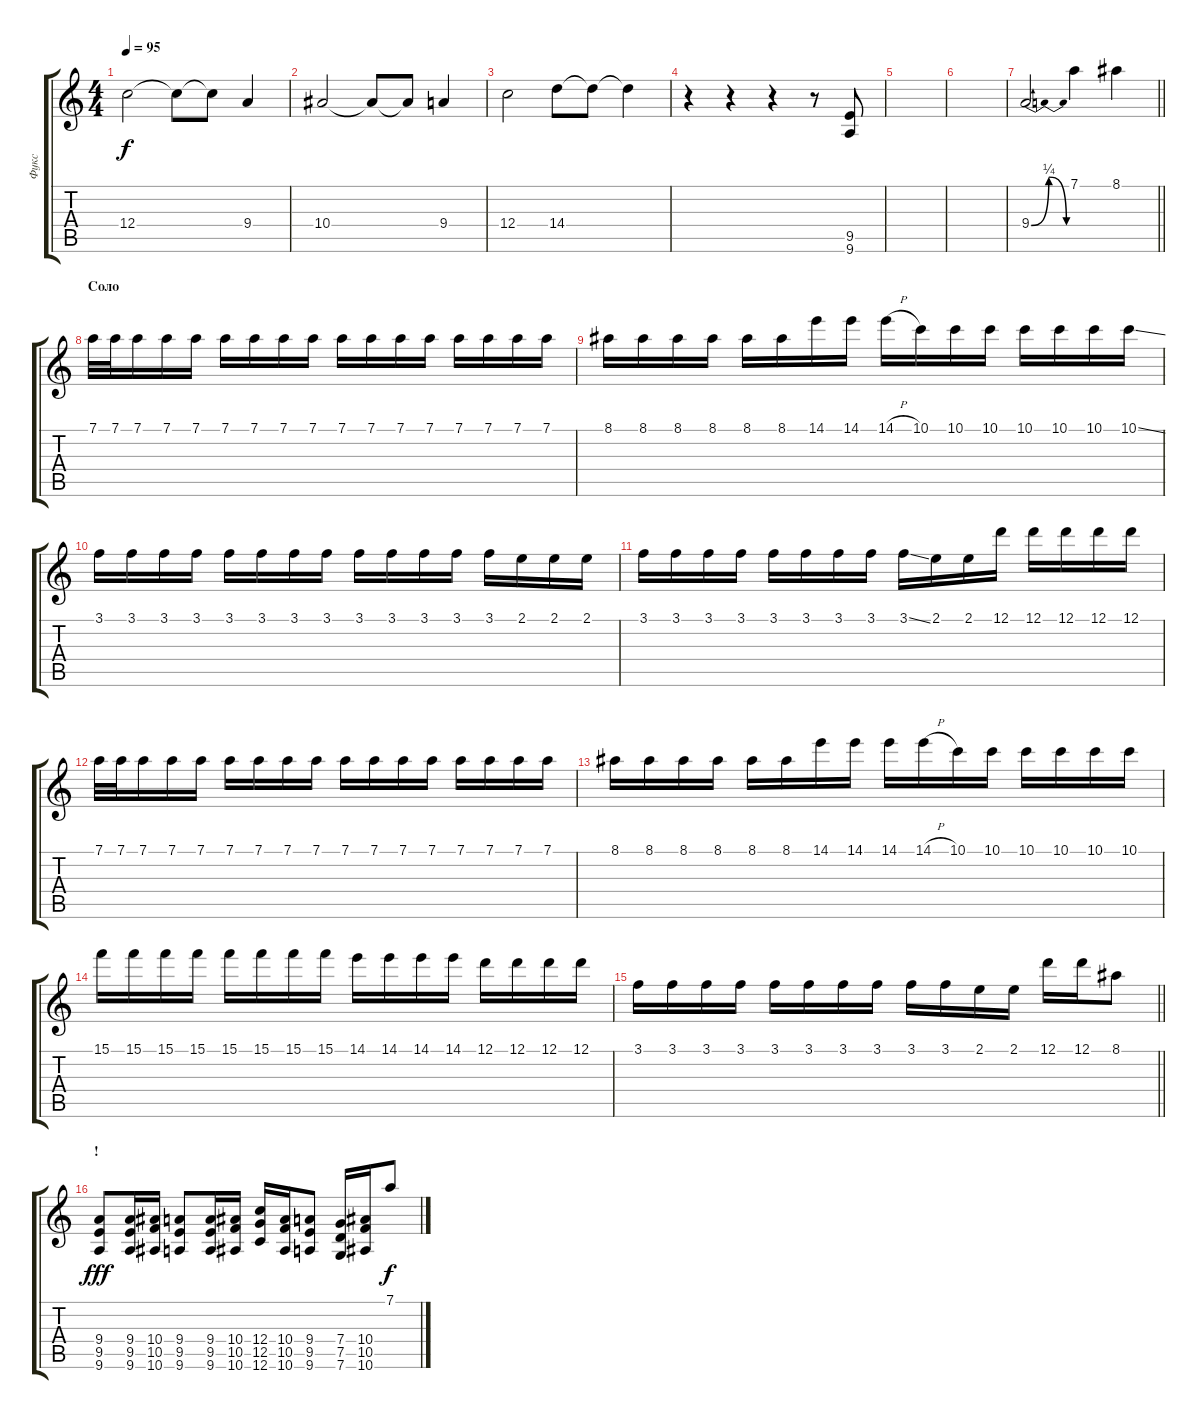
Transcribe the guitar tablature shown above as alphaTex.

\track ("Фукс" "Фукс") {instrument distortionguitar}
\staff {score tabs}
\tuning (D4 A3 F3 C3 G2 C2) {hide}
\ts (4 4)
\tempo 95
\clef g2
\ks c
12.4.2{dy f} 12.4{t}.8 12.4{t}.8 9.4.4 |
10.4.2 10.4{t}.8 10.4{t}.8 9.4.4 |
12.4.2 14.4.8 14.4{t}.8 14.4{t}.4 |
r.4 r.4 r.4 r.8 (9.5 9.6).8 |
|
|
\barLineRight lightlight
9.4{be (bendrelease 0 0 15 1 30 1 60 0)}.2 7.1.4 8.1.4{balance 4} |
\section ("" "Соло")
7.1.32 7.1.32 7.1.16 7.1.16 7.1.16 7.1.16 7.1.16 7.1.16 7.1.16 7.1.16 7.1.16 7.1.16 7.1.16 7.1.16 7.1.16 7.1.16 7.1.16 |
8.1.16 8.1.16 8.1.16 8.1.16 8.1.16 8.1.16 14.1.16 14.1.16 14.1{h}.16 10.1.16 10.1.16 10.1.16 10.1.16 10.1.16 10.1.16 10.1{ss}.16 |
3.1.16 3.1.16 3.1.16 3.1.16 3.1.16 3.1.16 3.1.16 3.1.16 3.1.16 3.1.16 3.1.16 3.1.16 3.1.16 2.1.16 2.1.16 2.1.16 |
3.1.16 3.1.16 3.1.16 3.1.16 3.1.16 3.1.16 3.1.16 3.1.16 3.1{ss}.16 2.1.16 2.1.16 12.1.16 12.1.16 12.1.16 12.1.16 12.1.16 |
7.1.32 7.1.32 7.1.16 7.1.16 7.1.16 7.1.16 7.1.16 7.1.16 7.1.16 7.1.16 7.1.16 7.1.16 7.1.16 7.1.16 7.1.16 7.1.16 7.1.16 |
8.1.16 8.1.16 8.1.16 8.1.16 8.1.16 8.1.16 14.1.16 14.1.16 14.1.16 14.1{h}.16 10.1.16 10.1.16 10.1.16 10.1.16 10.1.16 10.1.16 |
15.1.16 15.1.16 15.1.16 15.1.16 15.1.16 15.1.16 15.1.16 15.1.16 14.1.16 14.1.16 14.1.16 14.1.16 12.1.16 12.1.16 12.1.16 12.1.16 |
\barLineRight lightlight
3.1.16 3.1.16 3.1.16 3.1.16 3.1.16 3.1.16 3.1.16 3.1.16 3.1.16 3.1.16 2.1.16 2.1.16 12.1.16 12.1.16 8.1.8 |
\section ("" "!")
(9.4 9.5 9.6).8{dy fff} (9.4 9.5 9.6).16 (10.4 10.5 10.6).16 (9.4 9.5 9.6).8 (9.4 9.5 9.6).16 (10.4 10.5 10.6).16 (12.4 12.5 12.6).16 (10.4 10.5 10.6).16 (9.4 9.5 9.6).8 (7.4 7.5 7.6).16 (10.4 10.5 10.6).16 7.1.8{dy f}
